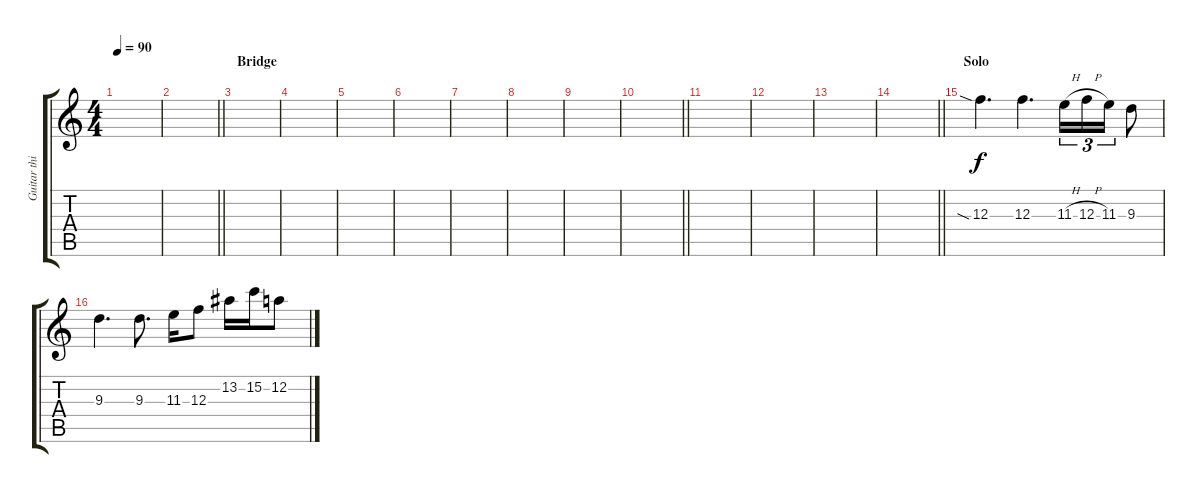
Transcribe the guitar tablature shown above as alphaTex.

\track ("Guitar third" "Guitar thi") {instrument overdrivenguitar}
\staff {score tabs}
\tuning (D4 A3 F3 C3 G2 D2) {hide}
\ts (4 4)
\tempo 90
\clef g2
\ks c
|
\barLineRight lightlight
|
\section ("" "Bridge")
|
|
|
|
|
|
|
\barLineRight lightlight
|
\section ("" "")
|
|
|
\barLineRight lightlight
|
\section ("" "Solo")
12.3{sia}.4{d} 12.3.4{d} 11.3{h}.16{tu (3 2)} 12.3{h}.16{tu (3 2)} 11.3.16{tu (3 2)} 9.3.8 |
9.3.4{d} 9.3.8{d} 11.3.16 12.3.8 13.2.16 15.2.16 12.2.8
